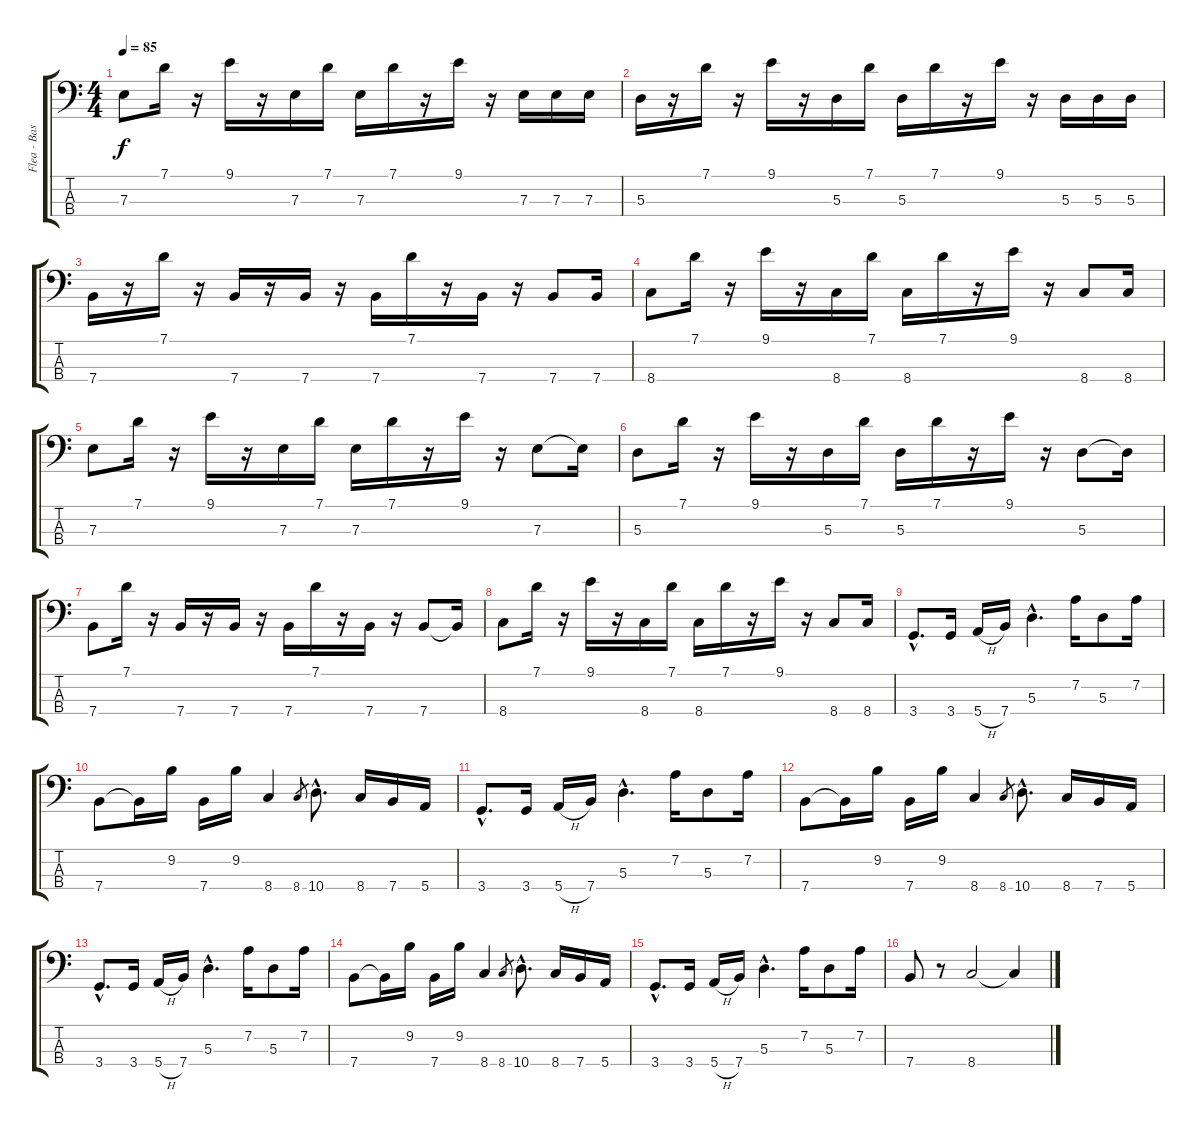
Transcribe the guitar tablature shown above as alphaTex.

\track ("Flea - Bass" "Flea - Bas") {instrument slapbass1}
\staff {score tabs}
\tuning (G2 D2 A1 E1) {hide}
\ts (4 4)
\tempo 85
\clef f4
\ks c
7.3.8{dy f} 7.1.16 r.16 9.1.16 r.16 7.3.16 7.1.16 7.3.16 7.1.16 r.16 9.1.16 r.16 7.3.16 7.3.16 7.3.16 |
5.3.16 r.16 7.1.16 r.16 9.1.16 r.16 5.3.16 7.1.16 5.3.16 7.1.16 r.16 9.1.16 r.16 5.3.16 5.3.16 5.3.16 |
7.4.16 r.16 7.1.16 r.16 7.4.16 r.16 7.4.16 r.16 7.4.16 7.1.16 r.16 7.4.16 r.16 7.4.8 7.4.16 |
8.4.8 7.1.16 r.16 9.1.16 r.16 8.4.16 7.1.16 8.4.16 7.1.16 r.16 9.1.16 r.16 8.4.8 8.4.16 |
7.3.8{instrument slapbass1} 7.1.16 r.16 9.1.16 r.16 7.3.16 7.1.16 7.3.16 7.1.16 r.16 9.1.16 r.16 7.3.8 7.3{t}.16 |
5.3.8 7.1.16 r.16 9.1.16 r.16 5.3.16 7.1.16 5.3.16 7.1.16 r.16 9.1.16 r.16 5.3.8 5.3{t}.16 |
7.4.8 7.1.16 r.16 7.4.16 r.16 7.4.16 r.16 7.4.16 7.1.16 r.16 7.4.16 r.16 7.4.8 7.4{t}.16 |
8.4.8 7.1.16 r.16 9.1.16 r.16 8.4.16 7.1.16 8.4.16 7.1.16 r.16 9.1.16 r.16 8.4.8 8.4.16 |
3.4{hac}.8{d instrument electricbassfinger} 3.4.16 5.4{h}.16 7.4.16 5.3{hac}.4{d} 7.2.16 5.3.8 7.2.16 |
7.4.8 7.4{t}.16 9.2.16 7.4.16 9.2.16 8.4.4 8.4.8{gr} 10.4{hac}.8{d} 8.4.16 7.4.16 5.4.16 |
3.4{hac}.8{d instrument electricbassfinger} 3.4.16 5.4{h}.16 7.4.16 5.3{hac}.4{d} 7.2.16 5.3.8 7.2.16 |
7.4.8 7.4{t}.16 9.2.16 7.4.16 9.2.16 8.4.4 8.4.8{gr} 10.4{hac}.8{d} 8.4.16 7.4.16 5.4.16 |
3.4{hac}.8{d instrument electricbassfinger} 3.4.16 5.4{h}.16 7.4.16 5.3{hac}.4{d} 7.2.16 5.3.8 7.2.16 |
7.4.8 7.4{t}.16 9.2.16 7.4.16 9.2.16 8.4.4 8.4.8{gr} 10.4{hac}.8{d} 8.4.16 7.4.16 5.4.16 |
3.4{hac}.8{d instrument electricbassfinger} 3.4.16 5.4{h}.16 7.4.16 5.3{hac}.4{d} 7.2.16 5.3.8 7.2.16 |
7.4.8 r.8 8.4.2 8.4{t}.4
